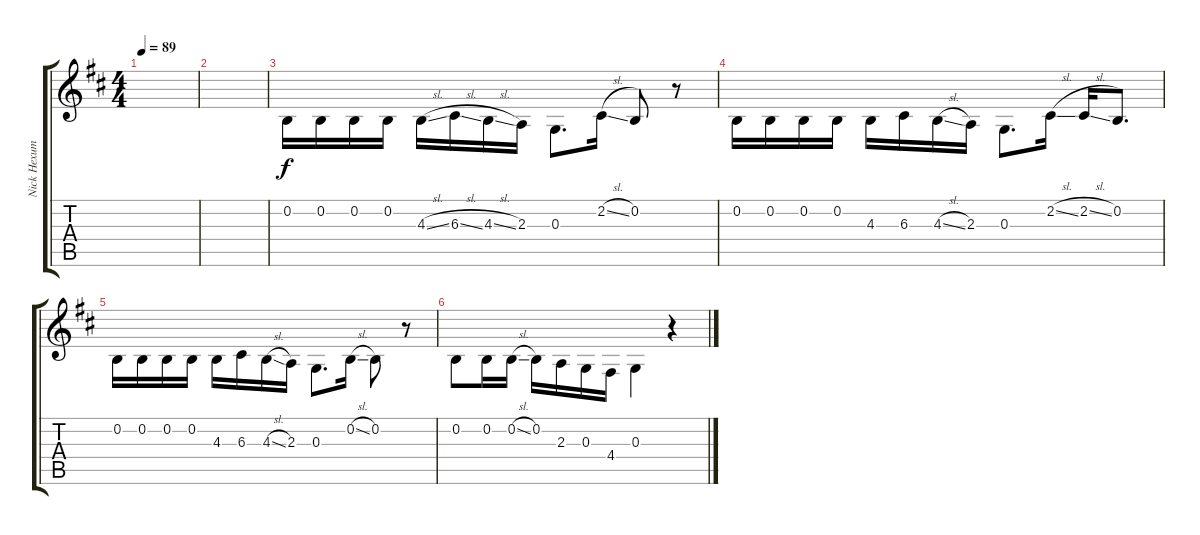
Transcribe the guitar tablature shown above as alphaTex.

\track ("Nick Hexum Vocals" "Nick Hexum") {instrument lead2sawtooth}
\staff {score tabs}
\tuning (E4 B3 G3 D3 A2 E2) {hide}
\ts (4 4)
\tempo 89
\clef g2
\ks d
|
|
0.2.16{beam Down} 0.2.16{beam Down} 0.2.16{beam Down} 0.2.16{beam Down} 4.3{sl}.16{beam Down} 6.3{sl}.16{beam Down} 4.3{sl}.16{beam Down} 2.3.16{beam Down} 0.3.8{d beam Down} 2.2{sl}.16{beam Down} 0.2.8 r.8 |
0.2.16{beam Down} 0.2.16{beam Down} 0.2.16{beam Down} 0.2.16{beam Down} 4.3.16{beam Down} 6.3.16{beam Down} 4.3{sl}.16{beam Down} 2.3.16{beam Down} 0.3.8{d beam Down} 2.2{sl}.16{beam Down} 2.2{sl}.16 0.2.8{d} |
0.2.16{beam Down} 0.2.16{beam Down} 0.2.16{beam Down} 0.2.16{beam Down} 4.3.16{beam Down} 6.3.16{beam Down} 4.3{sl}.16{beam Down} 2.3.16{beam Down} 0.3.8{d beam Down} 0.2{sl}.16{beam Down} 0.2.8{beam Down} r.8 |
0.2.8{beam Down} 0.2.16{beam Down} 0.2{sl}.16{beam Down} 0.2.16{beam Down} 2.3.16{beam Down} 0.3.16{beam Down} 4.4.16{beam Down} 0.3.4{beam Down} r.4
